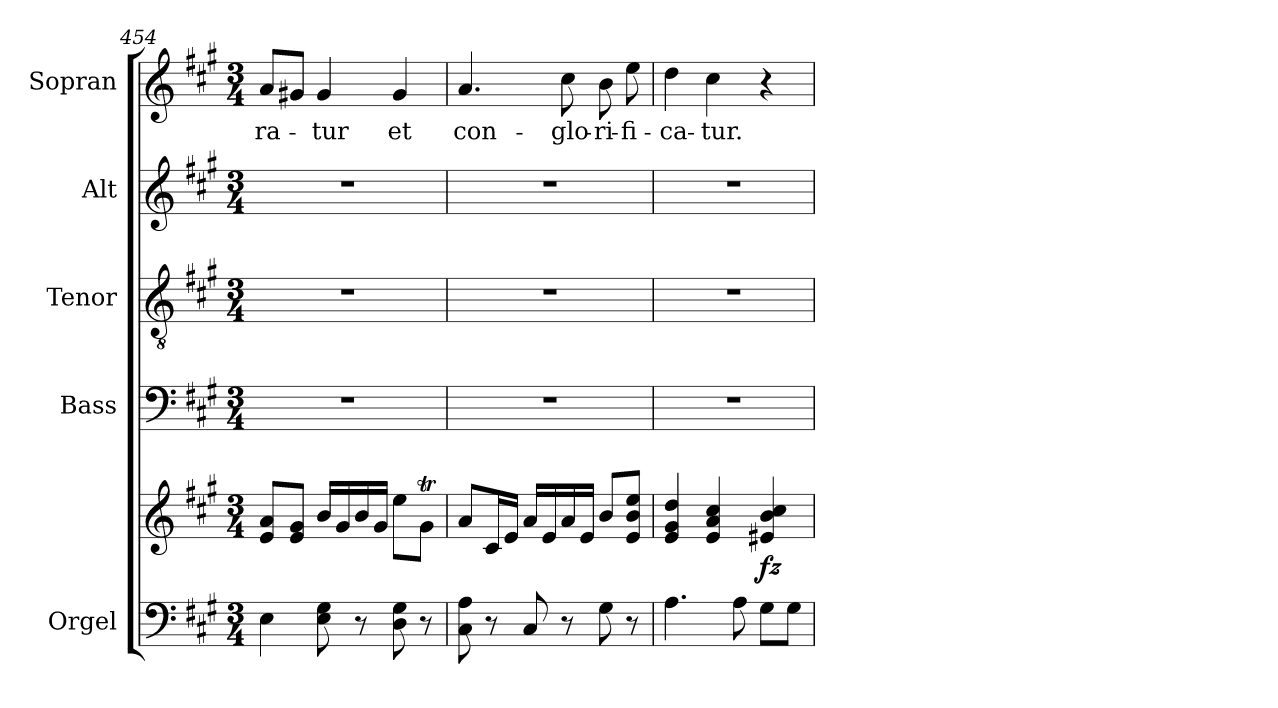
**kern	**kern	**dynam	**kern	**kern	**kern	**kern	**text
*part5	*part5	*part5	*part4	*part3	*part2	*part1	*part1
*staff6	*staff5	*staff5/6	*staff4	*staff3	*staff2	*staff1	*staff1
*I"Orgel	*	*	*I"Bass	*I"Tenor	*I"Alt	*I"Sopran	*
*I'Org.	*	*	*I'B.	*I'T.	*I'A.	*I'S.	*
*clefF4	*clefG2	*	*clefF4	*clefGv2	*clefG2	*clefG2	*
*k[f#c#g#]	*k[f#c#g#]	*	*k[f#c#g#]	*k[f#c#g#]	*k[f#c#g#]	*k[f#c#g#]	*
*A:	*A:	*	*A:	*A:	*A:	*A:	*
*M3/4	*M3/4	*	*M3/4	*M3/4	*M3/4	*M3/4	*
=454	=454	=454	=454	=454	=454	=454	=454
!	!	!	!	!	!	!	!LO:LY:b
4E\	8e/ 8a/L	.	2.r	2.r	2.r	8a/L	-ra-
.	8e/ 8g#/J	.	.	.	.	8g#X/J	.
!	!	!	!	!	!	!	!LO:LY:b
8E\ 8G#\	16b/LL	.	.	.	.	4g#/	-tur
.	16g#/	.	.	.	.	.	.
8r	16b/	.	.	.	.	.	.
.	16g#/JJ	.	.	.	.	.	.
!	!	!	!	!	!	!	!LO:LY:b
8D\ 8G#\	8ee\L	.	.	.	.	4g#/	et
8r	8g#t\J	.	.	.	.	.	.
=455	=455	=455	=455	=455	=455	=455	=455
!	!	!	!	!	!	!	!LO:LY:b
8C#\ 8A\	8a/L	.	2.r	2.r	2.r	4.a/	con-
8r	16c#/L	.	.	.	.	.	.
.	16e/JJ	.	.	.	.	.	.
8C#/	16a/LL	.	.	.	.	.	.
.	16e/	.	.	.	.	.	.
!	!	!	!	!	!	!	!LO:LY:b
8r	16a/	.	.	.	.	8cc#\	-glo-
.	16e/JJ	.	.	.	.	.	.
!	!	!	!	!	!	!	!LO:LY:b
8G#\	8b/L	.	.	.	.	8b\	-ri-
!	!	!	!	!	!	!	!LO:LY:b
8r	8e/ 8b/ 8ee/J	.	.	.	.	8ee\	-fi-
!!LO:PB:g=z
=456	=456	=456	=456	=456	=456	=456	=456
!	!	!	!	!	!	!	!LO:LY:b
4.A\	4e/ 4g#/ 4dd/	.	2.r	2.r	2.r	4dd\	-ca-
!	!	!	!	!	!	!	!LO:LY:b
.	4e/ 4a/ 4cc#/	.	.	.	.	4cc#\	-tur.
8A\	.	.	.	.	.	.	.
!	!	!LO:DY:b	!	!	!	!	!
8G#\L	4e#X/ 4b/ 4cc#/	fz	.	.	.	4r	.
8G#\J	.	.	.	.	.	.	.
=	=	=	=	=	=	=	=
*-	*-	*-	*-	*-	*-	*-	*-
